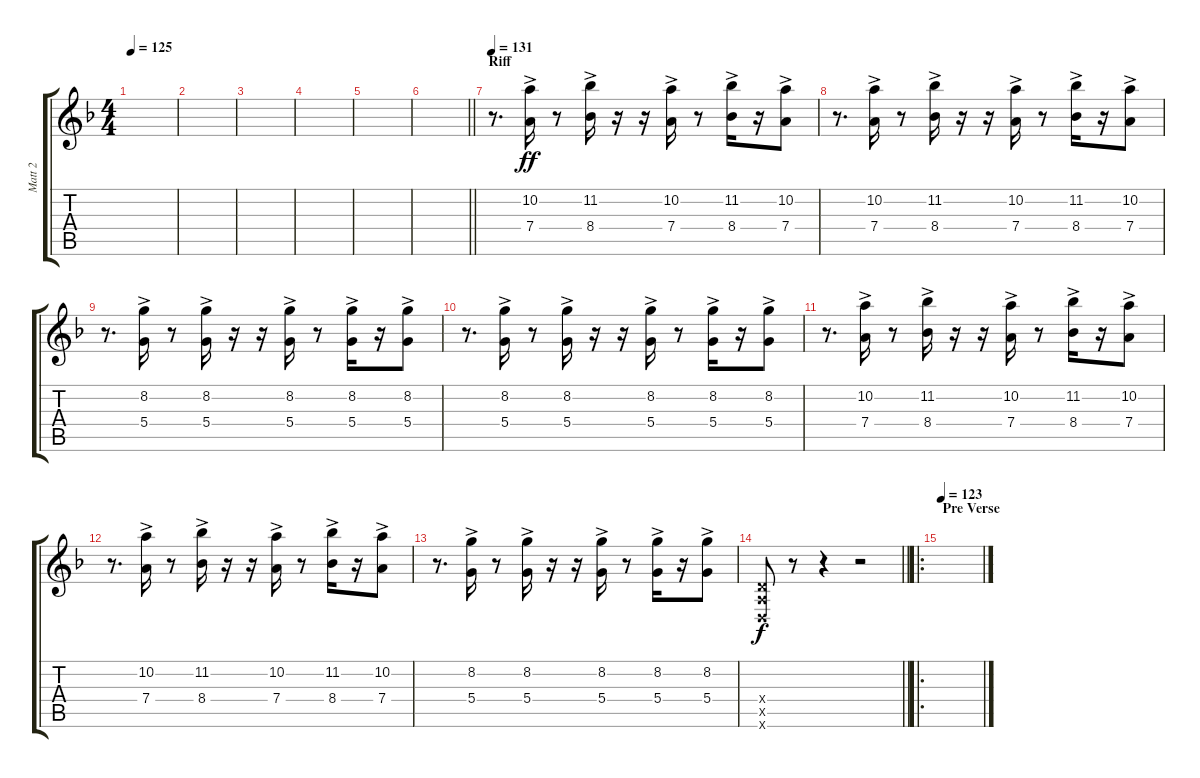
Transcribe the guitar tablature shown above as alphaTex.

\track ("Matt 2" "Matt 2") {instrument overdrivenguitar}
\staff {score tabs}
\tuning (E4 B3 G3 D3 A2 D2) {hide}
\ts (4 4)
\tempo 125
\clef g2
\ks f
|
|
|
|
|
\barLineRight lightlight
|
\section ("" "Riff")
\tempo 131
r.8{d} (10.2{ac} 7.4{ac}).16{dy ff} r.8 (11.2{ac} 8.4{ac}).16 r.16 r.16 (10.2{ac} 7.4{ac}).16 r.8 (11.2{ac} 8.4{ac}).16 r.16 (10.2{ac} 7.4{ac}).8 |
r.8{d} (10.2{ac} 7.4{ac}).16 r.8 (11.2{ac} 8.4{ac}).16 r.16 r.16 (10.2{ac} 7.4{ac}).16 r.8 (11.2{ac} 8.4{ac}).16 r.16 (10.2{ac} 7.4{ac}).8 |
r.8{d} (8.2{ac} 5.4{ac}).16 r.8 (8.2{ac} 5.4{ac}).16 r.16 r.16 (8.2{ac} 5.4{ac}).16 r.8 (8.2{ac} 5.4{ac}).16 r.16 (8.2{ac} 5.4{ac}).8 |
r.8{d} (8.2{ac} 5.4{ac}).16 r.8 (8.2{ac} 5.4{ac}).16 r.16 r.16 (8.2{ac} 5.4{ac}).16 r.8 (8.2{ac} 5.4{ac}).16 r.16 (8.2{ac} 5.4{ac}).8 |
r.8{d} (10.2{ac} 7.4{ac}).16 r.8 (11.2{ac} 8.4{ac}).16 r.16 r.16 (10.2{ac} 7.4{ac}).16 r.8 (11.2{ac} 8.4{ac}).16 r.16 (10.2{ac} 7.4{ac}).8 |
r.8{d} (10.2{ac} 7.4{ac}).16 r.8 (11.2{ac} 8.4{ac}).16 r.16 r.16 (10.2{ac} 7.4{ac}).16 r.8 (11.2{ac} 8.4{ac}).16 r.16 (10.2{ac} 7.4{ac}).8 |
r.8{d} (8.2{ac} 5.4{ac}).16 r.8 (8.2{ac} 5.4{ac}).16 r.16 r.16 (8.2{ac} 5.4{ac}).16 r.8 (8.2{ac} 5.4{ac}).16 r.16 (8.2{ac} 5.4{ac}).8 |
\barLineRight lightlight
(0.4{x} 0.5{x} 0.6{x}).8{dy f} r.8 r.4 r.2 |
\ro
\section ("" "Pre Verse")
\tempo 123
